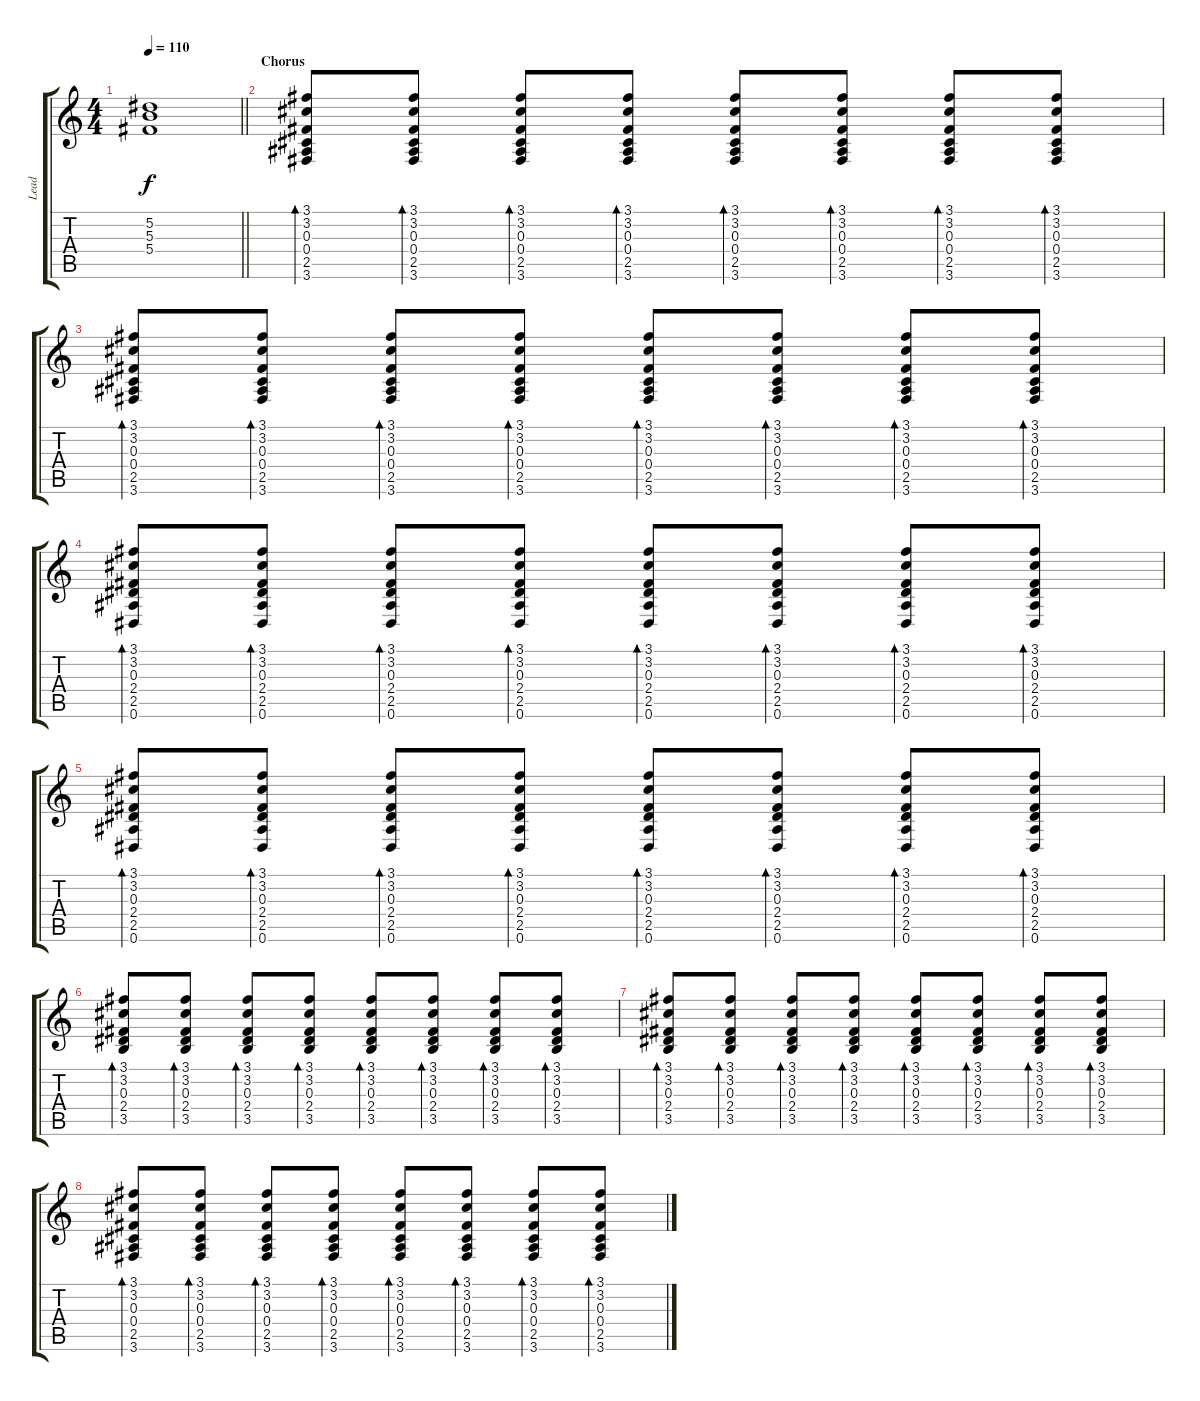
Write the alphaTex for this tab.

\track ("Lead" "Lead") {instrument electricguitarjazz}
\staff {score tabs}
\tuning (Eb4 Bb3 Gb3 Db3 Ab2 Eb2) {hide}
\ts (4 4)
\tempo 110
\clef g2
\barLineRight lightlight
\ks c
(5.2{t} 5.3{t} 5.4{t}).1{dy f} |
\section ("" "Chorus")
(3.1 3.2 0.3 0.4 2.5 3.6).8{bd 60} (3.1 3.2 0.3 0.4 2.5 3.6).8{bd 60} (3.1 3.2 0.3 0.4 2.5 3.6).8{bd 60} (3.1 3.2 0.3 0.4 2.5 3.6).8{bd 60} (3.1 3.2 0.3 0.4 2.5 3.6).8{bd 60} (3.1 3.2 0.3 0.4 2.5 3.6).8{bd 60} (3.1 3.2 0.3 0.4 2.5 3.6).8{bd 60} (3.1 3.2 0.3 0.4 2.5 3.6).8{bd 60} |
(3.1 3.2 0.3 0.4 2.5 3.6).8{bd 60} (3.1 3.2 0.3 0.4 2.5 3.6).8{bd 60} (3.1 3.2 0.3 0.4 2.5 3.6).8{bd 60} (3.1 3.2 0.3 0.4 2.5 3.6).8{bd 60} (3.1 3.2 0.3 0.4 2.5 3.6).8{bd 60} (3.1 3.2 0.3 0.4 2.5 3.6).8{bd 60} (3.1 3.2 0.3 0.4 2.5 3.6).8{bd 60} (3.1 3.2 0.3 0.4 2.5 3.6).8{bd 60} |
(3.1 3.2 0.3 2.4 2.5 0.6).8{bd 60} (3.1 3.2 0.3 2.4 2.5 0.6).8{bd 60} (3.1 3.2 0.3 2.4 2.5 0.6).8{bd 60} (3.1 3.2 0.3 2.4 2.5 0.6).8{bd 60} (3.1 3.2 0.3 2.4 2.5 0.6).8{bd 60} (3.1 3.2 0.3 2.4 2.5 0.6).8{bd 60} (3.1 3.2 0.3 2.4 2.5 0.6).8{bd 60} (3.1 3.2 0.3 2.4 2.5 0.6).8{bd 60} |
(3.1 3.2 0.3 2.4 2.5 0.6).8{bd 60} (3.1 3.2 0.3 2.4 2.5 0.6).8{bd 60} (3.1 3.2 0.3 2.4 2.5 0.6).8{bd 60} (3.1 3.2 0.3 2.4 2.5 0.6).8{bd 60} (3.1 3.2 0.3 2.4 2.5 0.6).8{bd 60} (3.1 3.2 0.3 2.4 2.5 0.6).8{bd 60} (3.1 3.2 0.3 2.4 2.5 0.6).8{bd 60} (3.1 3.2 0.3 2.4 2.5 0.6).8{bd 60} |
(3.1 3.2 0.3 2.4 3.5).8{bd 60} (3.1 3.2 0.3 2.4 3.5).8{bd 60} (3.1 3.2 0.3 2.4 3.5).8{bd 60} (3.1 3.2 0.3 2.4 3.5).8{bd 60} (3.1 3.2 0.3 2.4 3.5).8{bd 60} (3.1 3.2 0.3 2.4 3.5).8{bd 60} (3.1 3.2 0.3 2.4 3.5).8{bd 60} (3.1 3.2 0.3 2.4 3.5).8{bd 60} |
(3.1 3.2 0.3 2.4 3.5).8{bd 60} (3.1 3.2 0.3 2.4 3.5).8{bd 60} (3.1 3.2 0.3 2.4 3.5).8{bd 60} (3.1 3.2 0.3 2.4 3.5).8{bd 60} (3.1 3.2 0.3 2.4 3.5).8{bd 60} (3.1 3.2 0.3 2.4 3.5).8{bd 60} (3.1 3.2 0.3 2.4 3.5).8{bd 60} (3.1 3.2 0.3 2.4 3.5).8{bd 60} |
(3.1 3.2 0.3 0.4 2.5 3.6).8{bd 60} (3.1 3.2 0.3 0.4 2.5 3.6).8{bd 60} (3.1 3.2 0.3 0.4 2.5 3.6).8{bd 60} (3.1 3.2 0.3 0.4 2.5 3.6).8{bd 60} (3.1 3.2 0.3 0.4 2.5 3.6).8{bd 60} (3.1 3.2 0.3 0.4 2.5 3.6).8{bd 60} (3.1 3.2 0.3 0.4 2.5 3.6).8{bd 60} (3.1 3.2 0.3 0.4 2.5 3.6).8{bd 60}
